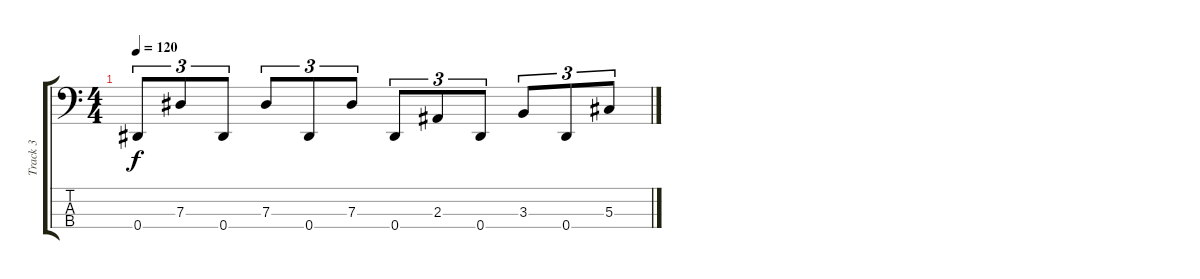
\track ("Track 3" "Track 3") {instrument electricbasspick}
\staff {score tabs}
\tuning (Gb2 Db2 Ab1 Eb1) {hide}
\ts (4 4)
\tempo 120
\clef f4
\ks c
0.4.8{tu (3 2) dy f} 7.3.8{tu (3 2)} 0.4.8{tu (3 2)} 7.3.8{tu (3 2)} 0.4.8{tu (3 2)} 7.3.8{tu (3 2)} 0.4.8{tu (3 2)} 2.3.8{tu (3 2)} 0.4.8{tu (3 2)} 3.3.8{tu (3 2)} 0.4.8{tu (3 2)} 5.3.8{tu (3 2)}
